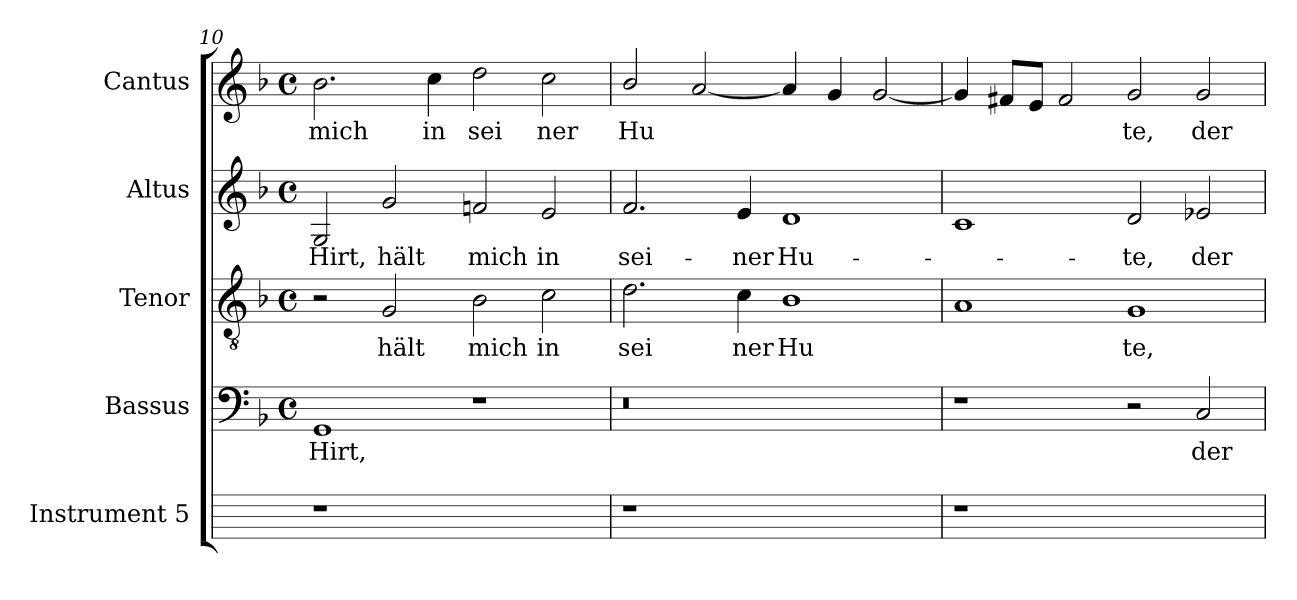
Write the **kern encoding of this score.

**kern	**kern	**text	**kern	**text	**kern	**text	**kern	**text
*part5	*part4	*part4	*part3	*part3	*part2	*part2	*part1	*part1
*staff5	*staff4	*staff4	*staff3	*staff3	*staff2	*staff2	*staff1	*staff1
*I"Instrument 5	*I"Bassus	*	*I"Tenor	*	*I"Altus	*	*I"Cantus	*
*	*clefF4	*	*clefGv2	*	*clefG2	*	*clefG2	*
*	*k[b-]	*	*k[b-]	*	*k[b-]	*	*k[b-]	*
*	*F:	*	*F:	*	*F:	*	*F:	*
*	*M4/4	*	*M4/4	*	*M4/4	*	*M4/4	*
*	*met(c)	*	*met(c)	*	*met(c)	*	*met(c)	*
=10	=10	=10	=10	=10	=10	=10	=10	=10
!	!	!LO:LY:b:cj	!	!	!	!LO:LY:b:cj	!	!LO:LY:b:cj
1r	1GG	Hirt,	2r	.	2G/	Hirt,	2.b-\	mich
!	!	!	!	!LO:LY:b:cj	!	!LO:LY:b:cj	!	!
.	.	.	2G/	hält	2g/	hält	.	.
!	!	!	!	!	!	!	!	!LO:LY:b:cj
.	.	.	.	.	.	.	4cc\	in
!	!	!	!	!LO:LY:b:cj	!	!LO:LY:b:cj	!	!LO:LY:b:cj
1ryy	1r	.	2B-\	mich	2fn/	mich	2dd\	sei
!	!	!	!	!LO:LY:b:cj	!	!LO:LY:b:cj	!	!LO:LY:b:cj
.	.	.	2c\	in	2e/	in	2cc\	ner
=11	=11	=11	=11	=11	=11	=11	=11	=11
!	!	!	!	!LO:LY:b:cj	!	!LO:LY:b:cj	!	!LO:LY:b
1r	0r	.	2.d\	sei	2.f/	sei-	2b-/	Hu
.	.	.	.	.	.	.	[<2a/	.
!	!	!	!	!LO:LY:b:cj	!	!LO:LY:b:cj	!	!
.	.	.	4c\	ner	4e/	-ner	.	.
!	!	!	!	!LO:LY:b:cj	!	!LO:LY:b:cj	!	!
1ryy	.	.	1B-	Hu	1d	Hu-	4a/]	.
.	.	.	.	.	.	.	4g/	.
.	.	.	.	.	.	.	[<2g/	.
=12	=12	=12	=12	=12	=12	=12	=12	=12
1r	1r	.	1A	.	1c	.	4g/]	.
.	.	.	.	.	.	.	8f#X/L	.
.	.	.	.	.	.	.	8e/J	.
.	.	.	.	.	.	.	2f#/	.
!	!	!	!	!LO:LY:b:cj	!	!LO:LY:b:cj	!	!LO:LY:b:cj
1ryy	2r	.	1G	te,	2d/	-te,	2g/	te,
!	!	!LO:LY:b:cj	!	!	!	!LO:LY:b:cj	!	!LO:LY:b:cj
.	2C/	der	.	.	2e-X/	der	2g/	der
=	=	=	=	=	=	=	=	=
*-	*-	*-	*-	*-	*-	*-	*-	*-
